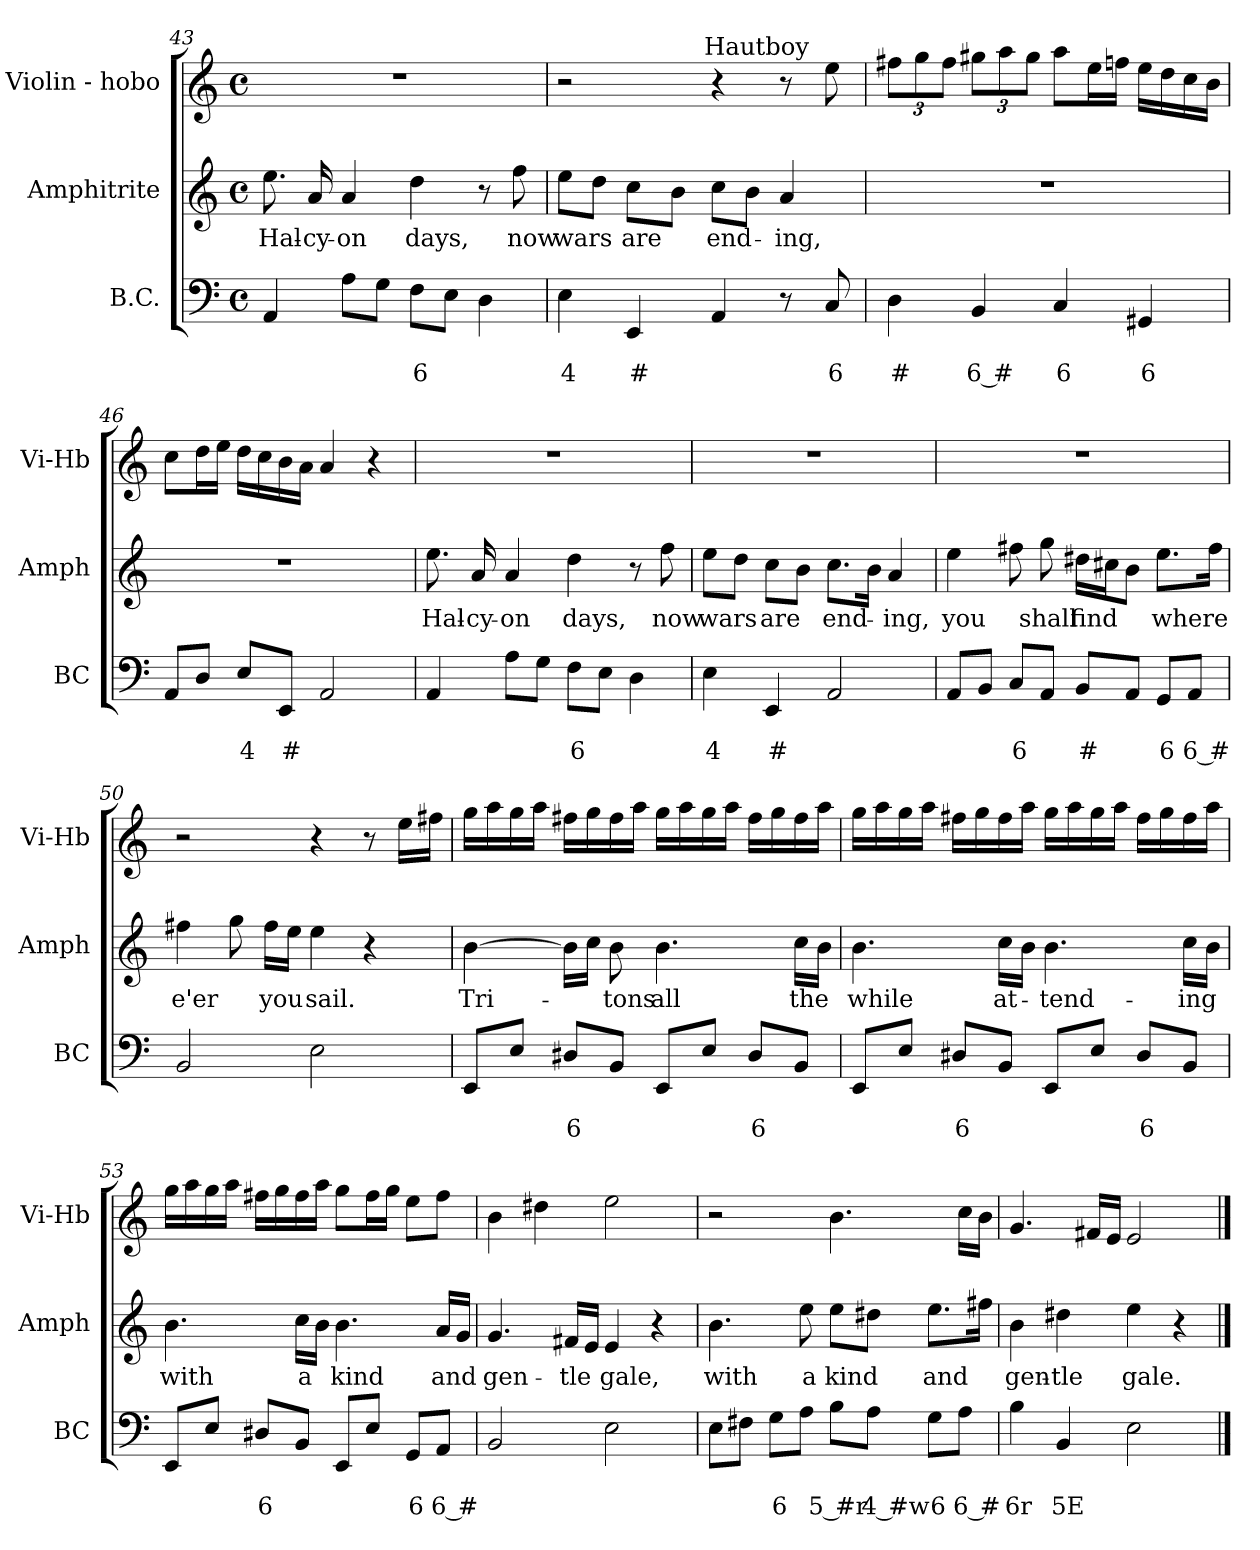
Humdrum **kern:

**kern	**text	**text	**kern	**text	**kern
*part3	*part3	*part3	*part2	*part2	*part1
*staff3	*staff3	*staff3	*staff2	*staff2	*staff1
*I"B.C.	*	*	*I"Amphitrite	*	*I"Violin - hobo
*I'BC	*	*	*I'Amph	*	*I'Vi-Hb
!!LO:PB:g=z
*clefF4	*	*	*clefG2	*	*clefG2
*k[]	*	*	*k[]	*	*k[]
*C:	*	*	*C:	*	*C:
*M4/4	*	*	*M4/4	*	*M4/4
*met(c)	*	*	*met(c)	*	*met(c)
=43	=43	=43	=43	=43	=43
!	!	!	!	!LO:LY:b	!
4AA/	.	.	8.ee\	Hal-	1r
!	!	!	!	!LO:LY:b	!
.	.	.	16a/	-cy-	.
!	!	!	!	!LO:LY:b	!
8A\L	.	.	4a/	-on	.
8G\J	.	.	.	.	.
!	!	!LO:LY:b	!	!LO:LY:b	!
8F\L	.	6	4dd\	days,	.
8E\J	.	.	.	.	.
4D\	.	.	8r	.	.
!	!	!	!	!LO:LY:b	!
.	.	.	8ff\	now	.
=44	=44	=44	=44	=44	=44
!	!	!LO:LY:b	!	!LO:LY:b	!
*	*	*	*	*	*^
4E\	.	4	8ee\L	wars	2r	3ryy
.	.	.	8dd\J	.	.	.
!	!	!LO:LY:b	!	!LO:LY:b	!	!
4EE/	.	#	8cc\L	are	.	.
.	.	.	.	.	.	12...ryy
.	.	.	8b\J	.	.	.
!	!	!	!	!	!	!LO:TX:a:t=Hautboy
.	.	.	.	.	.	3ryy
!	!	!	!	!LO:LY:b	!	!
4AA/	.	.	8cc\L	end-	4r	.
.	.	.	8b\J	.	.	.
!	!	!	!	!LO:LY:b	!	!
8r	.	.	4a/	-ing,	8r	.
.	.	.	.	.	.	6ryy
!	!	!LO:LY:b	!	!	!	!
8C/	.	6	.	.	8ee\	.
.	.	.	.	.	.	96ryy
=45	=45	=45	=45	=45	=45	=45
!	!	!LO:LY:b	!	!	!	!
*	*	*	*	*	*v	*v
4D\	.	#	1r	.	12ff#X\L
.	.	.	.	.	12gg\
.	.	.	.	.	12ff#\J
!	!	!LO:LY:b	!	!	!
4BB/	.	6 #	.	.	12gg#X\L
.	.	.	.	.	12aa\
.	.	.	.	.	12gg#\J
!	!	!LO:LY:b	!	!	!
4C/	.	6	.	.	8aa\L
.	.	.	.	.	16ee\L
.	.	.	.	.	16ffn\JJ
!	!	!LO:LY:b	!	!	!
4GG#X/	.	6	.	.	16ee\LL
.	.	.	.	.	16dd\
.	.	.	.	.	16cc\
.	.	.	.	.	16b\JJ
=46	=46	=46	=46	=46	=46
8AA/L	.	.	1r	.	8cc\L
8D/J	.	.	.	.	16dd\L
.	.	.	.	.	16ee\JJ
!	!	!LO:LY:b	!	!	!
8E/L	.	4	.	.	16dd\LL
.	.	.	.	.	16cc\
!	!	!LO:LY:b	!	!	!
8EE/J	.	#	.	.	16b\
.	.	.	.	.	16a\JJ
2AA/	.	.	.	.	4a/
.	.	.	.	.	4r
!!LO:LB:g=z
=47	=47	=47	=47	=47	=47
!	!	!	!	!LO:LY:b	!
4AA/	.	.	8.ee\	Hal-	1r
!	!	!	!	!LO:LY:b	!
.	.	.	16a/	-cy-	.
!	!	!	!	!LO:LY:b	!
8A\L	.	.	4a/	-on	.
8G\J	.	.	.	.	.
!	!	!LO:LY:b	!	!LO:LY:b	!
8F\L	.	6	4dd\	days,	.
8E\J	.	.	.	.	.
4D\	.	.	8r	.	.
!	!	!	!	!LO:LY:b	!
.	.	.	8ff\	now	.
=48	=48	=48	=48	=48	=48
!	!	!LO:LY:b	!	!LO:LY:b	!
4E\	.	4	8ee\L	wars	1r
.	.	.	8dd\J	.	.
!	!	!LO:LY:b	!	!LO:LY:b	!
4EE/	.	#	8cc\L	are	.
.	.	.	8b\J	.	.
!	!	!	!	!LO:LY:b	!
2AA/	.	.	8.cc\L	end-	.
.	.	.	16b\Jk	.	.
!	!	!	!	!LO:LY:b	!
.	.	.	4a/	-ing,	.
=49	=49	=49	=49	=49	=49
!	!	!	!	!LO:LY:b	!
8AA/L	.	.	4ee\	you	1r
8BB/J	.	.	.	.	.
!	!	!LO:LY:b	!	!	!
8C/L	.	6	8ff#X\	.	.
!	!	!	!	!LO:LY:b	!
8AA/J	.	.	8gg\	shall	.
!	!	!LO:LY:b	!	!LO:LY:b	!
8BB/L	.	#	16dd#X\LL	find	.
.	.	.	16cc#X\J	.	.
8AA/J	.	.	8b\J	.	.
!	!	!LO:LY:b	!	!LO:LY:b	!
8GG/L	.	6	8.ee\L	where	.
!	!	!LO:LY:b	!	!	!
8AA/J	.	6 #	.	.	.
.	.	.	16ff#\Jk	.	.
=50	=50	=50	=50	=50	=50
*^	*	*	*	*	*
!	!	!	!	!	!LO:LY:b	!
2BB/	4ryy	.	.	4ff#X\	e'er	2r
.	8ryy	.	.	8gg\	.	.
!	!	!	!	!	!LO:LY:b	!
.	8ryy	.	.	16ff#\LL	you	.
.	.	.	.	16ee\JJ	.	.
!	!	!	!	!	!LO:LY:b	!
2E\	2ryy	.	.	4ee\	sail.	4r
.	.	.	.	4r	.	8r
.	.	.	.	.	.	16ee\LL
.	.	.	.	.	.	16ff#X\JJ
*v	*v	*	*	*	*	*
!!LO:LB:g=z
=51	=51	=51	=51	=51	=51
!	!	!	!	!LO:LY:b	!
8EE/L	.	.	[4b\	Tri-	16gg\LL
.	.	.	.	.	16aa\
8E/J	.	.	.	.	16gg\
.	.	.	.	.	16aa\JJ
!	!	!LO:LY:b	!	!	!
8D#X/L	.	6	16b\LL]	.	16ff#X\LL
.	.	.	16cc\JJ	.	16gg\
!	!	!	!	!LO:LY:b	!
8BB/J	.	.	8b\	-tons	16ff#\
.	.	.	.	.	16aa\JJ
!	!	!	!	!LO:LY:b	!
8EE/L	.	.	4.b\	all	16gg\LL
.	.	.	.	.	16aa\
8E/J	.	.	.	.	16gg\
.	.	.	.	.	16aa\JJ
!	!	!LO:LY:b	!	!	!
8D#/L	.	6	.	.	16ff#\LL
.	.	.	.	.	16gg\
!	!	!	!	!LO:LY:b	!
8BB/J	.	.	16cc\LL	the	16ff#\
.	.	.	16b\JJ	.	16aa\JJ
=52	=52	=52	=52	=52	=52
!	!	!	!	!LO:LY:b	!
8EE/L	.	.	4.b\	while	16gg\LL
.	.	.	.	.	16aa\
8E/J	.	.	.	.	16gg\
.	.	.	.	.	16aa\JJ
!	!	!LO:LY:b	!	!	!
8D#X/L	.	6	.	.	16ff#X\LL
.	.	.	.	.	16gg\
!	!	!	!	!LO:LY:b	!
8BB/J	.	.	16cc\LL	at-	16ff#\
.	.	.	16b\JJ	.	16aa\JJ
!	!	!	!	!LO:LY:b	!
8EE/L	.	.	4.b\	-tend-	16gg\LL
.	.	.	.	.	16aa\
8E/J	.	.	.	.	16gg\
.	.	.	.	.	16aa\JJ
!	!	!LO:LY:b	!	!	!
8D#/L	.	6	.	.	16ff#\LL
.	.	.	.	.	16gg\
!	!	!	!	!LO:LY:b	!
8BB/J	.	.	16cc\LL	-ing	16ff#\
.	.	.	16b\JJ	.	16aa\JJ
=53	=53	=53	=53	=53	=53
!	!	!	!	!LO:LY:b	!
8EE/L	.	.	4.b\	with	16gg\LL
.	.	.	.	.	16aa\
8E/J	.	.	.	.	16gg\
.	.	.	.	.	16aa\JJ
!	!	!LO:LY:b	!	!	!
8D#X/L	.	6	.	.	16ff#X\LL
.	.	.	.	.	16gg\
!	!	!	!	!LO:LY:b	!
8BB/J	.	.	16cc\LL	a	16ff#\
.	.	.	16b\JJ	.	16aa\JJ
!	!	!	!	!LO:LY:b	!
8EE/L	.	.	4.b\	kind	8gg\L
8E/J	.	.	.	.	16ff#\L
.	.	.	.	.	16gg\JJ
!	!	!LO:LY:b	!	!	!
8GG/L	.	6	.	.	8ee\L
!	!	!LO:LY:b	!	!LO:LY:b	!
8AA/J	.	6 #	16a/LL	and	8ff#\J
.	.	.	16g/JJ	.	.
!!LO:LB:g=z
=54	=54	=54	=54	=54	=54
*^	*	*	*	*	*
!	!	!	!	!	!LO:LY:b	!
2BB/	4ryy	.	.	4.g/	gen-	4b\
.	4ryy	.	.	.	.	4dd#X\
!	!	!	!	!	!LO:LY:b	!
.	.	.	.	16f#X/LL	-tle	.
.	.	.	.	16e/JJ	.	.
!	!	!	!	!	!LO:LY:b	!
2E\	2ryy	.	.	4e/	gale,	2ee\
.	.	.	.	4r	.	.
*v	*v	*	*	*	*	*
=55	=55	=55	=55	=55	=55
!	!	!	!	!LO:LY:b	!
8E\L	.	.	4.b\	with	2r
8F#X\J	.	.	.	.	.
!	!	!LO:LY:b	!	!	!
8G\L	.	6	.	.	.
!	!	!	!	!LO:LY:b	!
8A\J	.	.	8ee\	a	.
!	!	!LO:LY:b	!	!LO:LY:b	!
8B\L	.	5 #r	8ee\L	kind	4.b\
!	!	!LO:LY:b	!	!	!
8A\J	.	4 #w	8dd#X\J	.	.
!	!	!LO:LY:b	!	!LO:LY:b	!
8G\L	.	6	8.ee\L	and	.
!	!	!LO:LY:b	!	!	!
8A\J	.	6 #	.	.	16cc\LL
.	.	.	16ff#X\Jk	.	16b\JJ
=56	=56	=56	=56	=56	=56
!	!	!LO:LY:b	!	!LO:LY:b	!
4B\	.	6r	4b\	gen-	4.g/
!	!	!LO:LY:b	!	!LO:LY:b	!
4BB/	.	5E	4dd#X\	-tle	.
.	.	.	.	.	16f#X/LL
.	.	.	.	.	16e/JJ
!	!	!	!	!LO:LY:b	!
2E\	.	.	4ee\	gale.	2e/
.	.	.	4r	.	.
==	==	==	==	==	==
*-	*-	*-	*-	*-	*-
